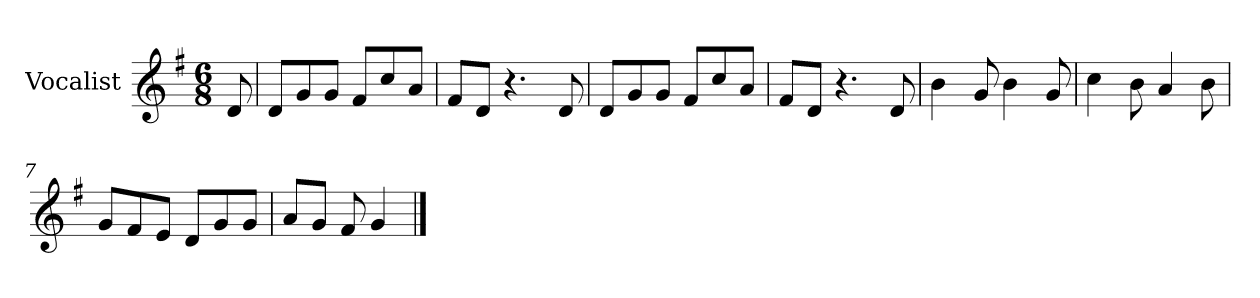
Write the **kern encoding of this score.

**kern
*part1
*staff1
*I"Vocalist
*k[f#]
*G:
*M6/8
=
8d
=1
8dL
8g
8gJ
8f#L
8cc
8aJ
=2
8f#L
8dJ
4.r
8d
=3
8dL
8g
8gJ
8f#L
8cc
8aJ
=4
8f#L
8dJ
4.r
8d
=5
4b
8g
4b
8g
=6
4cc
8b
4a
8b
=7
8gL
8f#
8eJ
8dL
8g
8gJ
=8
8aL
8gJ
8f#
4g
==
*-
